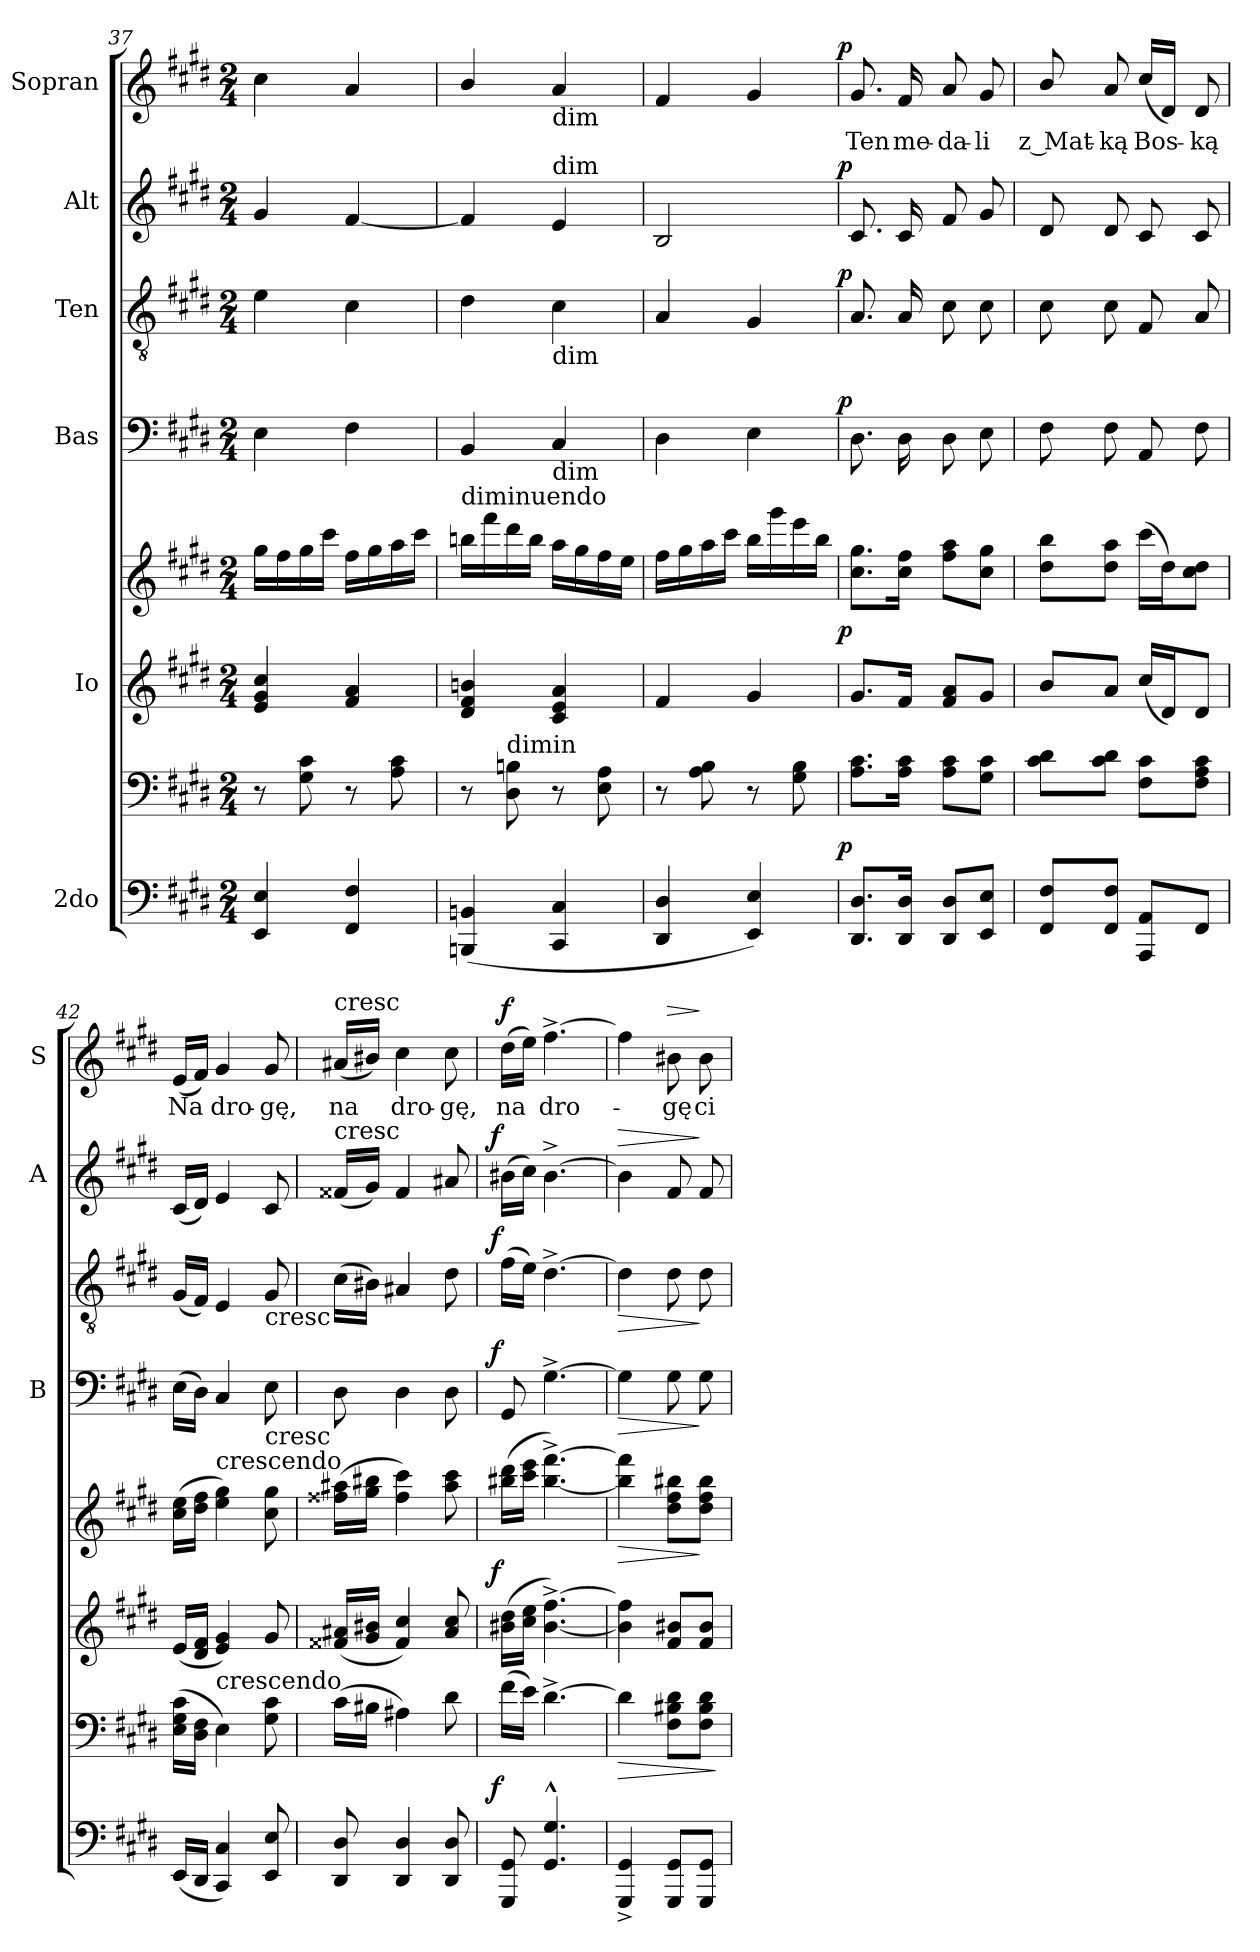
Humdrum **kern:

**kern	**kern	**dynam	**kern	**kern	**dynam	**kern	**dynam	**kern	**text	**dynam	**kern	**dynam	**kern	**text	**dynam
*part6	*part6	*part6	*part5	*part5	*part5	*part4	*part4	*part3	*part3	*part3	*part2	*part2	*part1	*part1	*part1
*staff8	*staff7	*staff7/8	*staff6	*staff5	*staff5/6	*staff4	*staff4	*staff3	*staff3	*staff3	*staff2	*staff2	*staff1	*staff1	*staff1
*I"2do	*	*	*I"Io	*	*	*I"Bas	*	*I"Ten	*	*	*I"Alt	*	*I"Sopran	*	*
*	*	*	*	*	*	*I'B	*	*	*	*	*I'A	*	*I'S	*	*
*clefF4	*clefF4	*	*clefG2	*clefG2	*	*clefF4	*	*clefGv2	*	*	*clefG2	*	*clefG2	*	*
*k[f#c#g#d#]	*k[f#c#g#d#]	*	*k[f#c#g#d#]	*k[f#c#g#d#]	*	*k[f#c#g#d#]	*	*k[f#c#g#d#]	*	*	*k[f#c#g#d#]	*	*k[f#c#g#d#]	*	*
*c#:	*c#:	*	*c#:	*c#:	*	*c#:	*	*c#:	*	*	*c#:	*	*c#:	*	*
*M2/4	*M2/4	*	*M2/4	*M2/4	*	*M2/4	*	*M2/4	*	*	*M2/4	*	*M2/4	*	*
=37	=37	=37	=37	=37	=37	=37	=37	=37	=37	=37	=37	=37	=37	=37	=37
4EE/ 4E/	8r	.	4e/ 4g#/ 4cc#/	16gg#\LL	.	4E\	.	4e\	.	.	4g#/	.	4cc#\	.	.
.	.	.	.	16ff#\	.	.	.	.	.	.	.	.	.	.	.
.	8G#\ 8c#\	.	.	16gg#\	.	.	.	.	.	.	.	.	.	.	.
.	.	.	.	16ccc#\JJ	.	.	.	.	.	.	.	.	.	.	.
4FF#/ 4F#/	8r	.	4f#/ 4a/	16ff#\LL	.	4F#\	.	4c#\	.	.	[4f#/	.	4a/	.	.
.	.	.	.	16gg#\	.	.	.	.	.	.	.	.	.	.	.
.	8A\ 8c#\	.	.	16aa\	.	.	.	.	.	.	.	.	.	.	.
.	.	.	.	16ccc#\JJ	.	.	.	.	.	.	.	.	.	.	.
=38	=38	=38	=38	=38	=38	=38	=38	=38	=38	=38	=38	=38	=38	=38	=38
!	!	!	!	!LO:TX:t=diminuendo	!	!	!	!	!	!	!	!	!	!	!
(4BBBn/ 4BBn/	8r	.	4d#/ 4f#/ 4bn/	16bbn\LL	.	4BB/	.	4d#\	.	.	4f#/]	.	4b/	.	.
.	.	.	.	16fff#\	.	.	.	.	.	.	.	.	.	.	.
!	!LO:TX:t=dimin	!	!	!	!	!	!	!	!	!	!	!	!	!	!
.	8D#\ 8Bn\	.	.	16ddd#\	.	.	.	.	.	.	.	.	.	.	.
.	.	.	.	16bb\JJ	.	.	.	.	.	.	.	.	.	.	.
!	!	!	!	!	!	!	!	!	!	!	!	!	!LO:TX:b:t=dim	!	!
!	!	!	!	!	!	!	!	!	!	!	!LO:TX:a:t=dim	!	!	!	!
!	!	!	!	!	!	!	!	!LO:TX:b:t=dim	!	!	!	!	!	!	!
!	!	!	!	!	!	!LO:TX:b:t=dim	!	!	!	!	!	!	!	!	!
4CC#/ 4C#/	8r	.	4c#/ 4e/ 4a/	16aa\LL	.	4C#/	.	4c#\	.	.	4e/	.	4a/	.	.
.	.	.	.	16gg#\	.	.	.	.	.	.	.	.	.	.	.
.	8E\ 8A\	.	.	16ff#\	.	.	.	.	.	.	.	.	.	.	.
.	.	.	.	16ee\JJ	.	.	.	.	.	.	.	.	.	.	.
=39	=39	=39	=39	=39	=39	=39	=39	=39	=39	=39	=39	=39	=39	=39	=39
4DD#/ 4D#/	8r	.	4f#/	16ff#\LL	.	4D#\	.	4A/	.	.	2B/	.	4f#/	.	.
.	.	.	.	16gg#\	.	.	.	.	.	.	.	.	.	.	.
.	8A\ 8B\	.	.	16aa\	.	.	.	.	.	.	.	.	.	.	.
.	.	.	.	16ccc#\JJ	.	.	.	.	.	.	.	.	.	.	.
4EE/ 4E/)	8r	.	4g#/	16bb\LL	.	4E\	.	4G#/	_	.	.	.	4g#/	.	.
.	.	.	.	16ggg#\	.	.	.	.	.	.	.	.	.	.	.
.	8G#\ 8B\	.	.	16eee\	.	.	.	.	.	.	.	.	.	.	.
.	.	.	.	16bb\JJ	.	.	.	.	.	.	.	.	.	.	.
=40	=40	=40	=40	=40	=40	=40	=40	=40	=40	=40	=40	=40	=40	=40	=40
!	!	!LO:DY:rj	!	!	!LO:DY:rj	!	!LO:DY:a:rj	!	!	!LO:DY:a:rj	!	!LO:DY:a:rj	!	!	!LO:DY:a:rj
8.DD#/ 8.D#/L	8.A\ 8.c#\L	p	8.g#/L	8.cc#\ 8.gg#\L	p	8.D#\	p	8.A/	.	p	8.c#/	p	8.g#/	Ten	p
16DD#/ 16D#/Jk	16A\ 16c#\Jk	.	16f#/Jk	16cc#\ 16ff#\Jk	.	16D#\	.	16A/	.	.	16c#/	.	16f#/	me-	.
8DD#/ 8D#/L	8A\ 8c#\L	.	8f#/ 8a/L	8ff#\ 8aa\L	.	8D#\	.	8c#\	.	.	8f#/	.	8a/	-da-	.
8EE/ 8E/J	8G#\ 8c#\J	.	8g#/J	8cc#\ 8gg#\J	.	8E\	.	8c#\	.	.	8g#/	.	8g#/	-li	.
=41	=41	=41	=41	=41	=41	=41	=41	=41	=41	=41	=41	=41	=41	=41	=41
8FF#/ 8F#/L	8c#\ 8d#\L	.	8b/L	8dd#\ 8bb\L	.	8F#\	.	8c#\	.	.	8d#/	.	8b/	z Mat-	.
8FF#/ 8F#/J	8c#\ 8d#\J	.	8a/J	8dd#\ 8aa\J	.	8F#\	.	8c#\	.	.	8d#/	.	8a/	-ką	.
8AAA/ 8AA/L	8F#\ 8c#\L	.	(16cc#/LL	(16ccc#\LL	.	8AA/	.	8F#/	.	.	8c#/	.	(16cc#/LL	Bos-	.
.	.	.	16d#/J)	16dd#\J)	.	.	.	.	.	.	.	.	16d#/JJ)	.	.
8FF#/J	8F#\ 8A\ 8c#\J	.	8d#/J	8cc#\ 8dd#\J	.	8F#\	.	8A/	.	.	8c#/	.	8d#/	-ką	.
=42	=42	=42	=42	=42	=42	=42	=42	=42	=42	=42	=42	=42	=42	=42	=42
(16EE/LL	(16E\ 16G#\ 16c#\LL	.	(16e/LL	(16cc#\ 16ee\LL	.	(16E\LL	.	(16G#/LL	.	.	(16c#/LL	.	(16e/LL	Na	.
16DD#/JJ	16D#\ 16F#\JJ	.	16d#/ 16f#/JJ	16dd#\ 16ff#\JJ	.	16D#\JJ)	.	16F#/JJ)	.	.	16d#/JJ)	.	16f#/JJ)	.	.
!	!	!	!	!LO:TX:t=crescendo	!	!	!	!	!	!	!	!	!	!	!
!	!LO:TX:t=crescendo	!	!	!	!	!	!	!	!	!	!	!	!	!	!
4CC#/ 4C#/)	4E\)	.	4e/ 4g#/)	4ee\ 4gg#\)	.	4C#/	.	4E/	.	.	4e/	.	4g#/	dro-	.
!	!	!	!	!	!	!	!	!LO:TX:b:t=cresc	!	!	!	!	!	!	!
!	!	!	!	!	!	!LO:TX:b:t=cresc	!	!	!	!	!	!	!	!	!
8EE/ 8E/	8G#\ 8c#\	.	8g#/	8cc#\ 8gg#\	.	8E\	.	8G#/	.	.	8c#/	.	8g#/	-gę,	.
=43	=43	=43	=43	=43	=43	=43	=43	=43	=43	=43	=43	=43	=43	=43	=43
!	!	!	!	!	!	!	!	!	!	!	!	!	!LO:TX:a:t=cresc	!	!
!	!	!	!	!	!	!	!	!	!	!	!LO:TX:a:t=cresc	!	!	!	!
8DD#/ 8D#/	(16c#\LL	.	(16f##X/ 16a#X/LL	(16ff##X\ 16aa#X\LL	.	8D#\	.	(16c#\LL	.	.	(16f##X/LL	.	(16a#X/LL	na	.
.	16B#X\JJ	.	16g#/ 16b#X/JJ	16gg#\ 16bb#X\JJ	.	.	.	16B#X\JJ)	.	.	16g#/JJ)	.	16b#X/JJ)	.	.
4DD#/ 4D#/	4A#X\)	.	4f##/ 4cc#/)	4ff##\ 4ccc#\)	.	4D#\	.	4A#X/	.	.	4f##/	.	4cc#\	dro-	.
8DD#/ 8D#/	8d#\	.	8a#/ 8cc#/	8aa#\ 8ccc#\	.	8D#\	.	8d#\	.	.	8a#X/	.	8cc#\	-gę,	.
=44	=44	=44	=44	=44	=44	=44	=44	=44	=44	=44	=44	=44	=44	=44	=44
!	!	!LO:DY:rj	!	!	!LO:DY:rj	!	!LO:DY:a:rj	!	!	!LO:DY:b:rj	!	!LO:DY:a:rj	!	!	!LO:DY:a
8GGG#/ 8GG#/	(16f#\LL	f	(16b#X\ 16dd#\LL	(16bb#X\ 16ddd#\LL	f	8GG#/	f	(16f#\LL	.	f	(16b#X\LL	f	(16dd#\LL	na	f
.	16e\JJ)	.	16cc#\ 16ee\JJ	16ccc#\ 16eee\JJ	.	.	.	16e\JJ)	.	.	16cc#\JJ)	.	16ee\JJ)	.	.
4.GG#^^/ 4.G#^^/	[4.d#^\	.	[4.b#^\ [4.ff#^\)	[4.bb#^\ [4.fff#^\)	.	[4.G#^\	.	[4.d#^\	.	.	[4.b#^\	.	[4.ff#^\	dro-	.
=45	=45	=45	=45	=45	=45	=45	=45	=45	=45	=45	=45	=45	=45	=45	=45
!	!	!LO:HP:b	!	!	!LO:HP:b	!	!LO:HP:b	!	!	!LO:HP:b	!	!LO:HP:a	!	!	!
4GGG#^>/ 4GG#^>/	4d#\]	>	4b#]\ 4ff#]\	4bb#]\ 4fff#]\	>	4G#\]	>	4d#\]	.	>	4b#\]	>	4ff#\]	.	.
!	!	!	!	!	!	!	!	!	!	!	!	!	!	!	!LO:HP:a
8GGG#/ 8GG#/L	8F#\ 8B#X\ 8d#\L	.	8f#/ 8b#X/L	8dd#\ 8ff#\ 8bb#X\L	.	8G#\	.	8d#\	.	.	8f#/	.	8b#X\	-gę	>
8GGG#/ 8GG#/J	8F#\ 8B#\ 8d#\J	.	8f#/ 8b#/J	8dd#\ 8ff#\ 8bb#\J	]	8G#\	]	8d#\	.	]	8f#/	]	8b#\	ci	]
.	.	]	.	.	.	.	.	.	.	.	.	.	.	.	.
=	=	=	=	=	=	=	=	=	=	=	=	=	=	=	=
*-	*-	*-	*-	*-	*-	*-	*-	*-	*-	*-	*-	*-	*-	*-	*-
